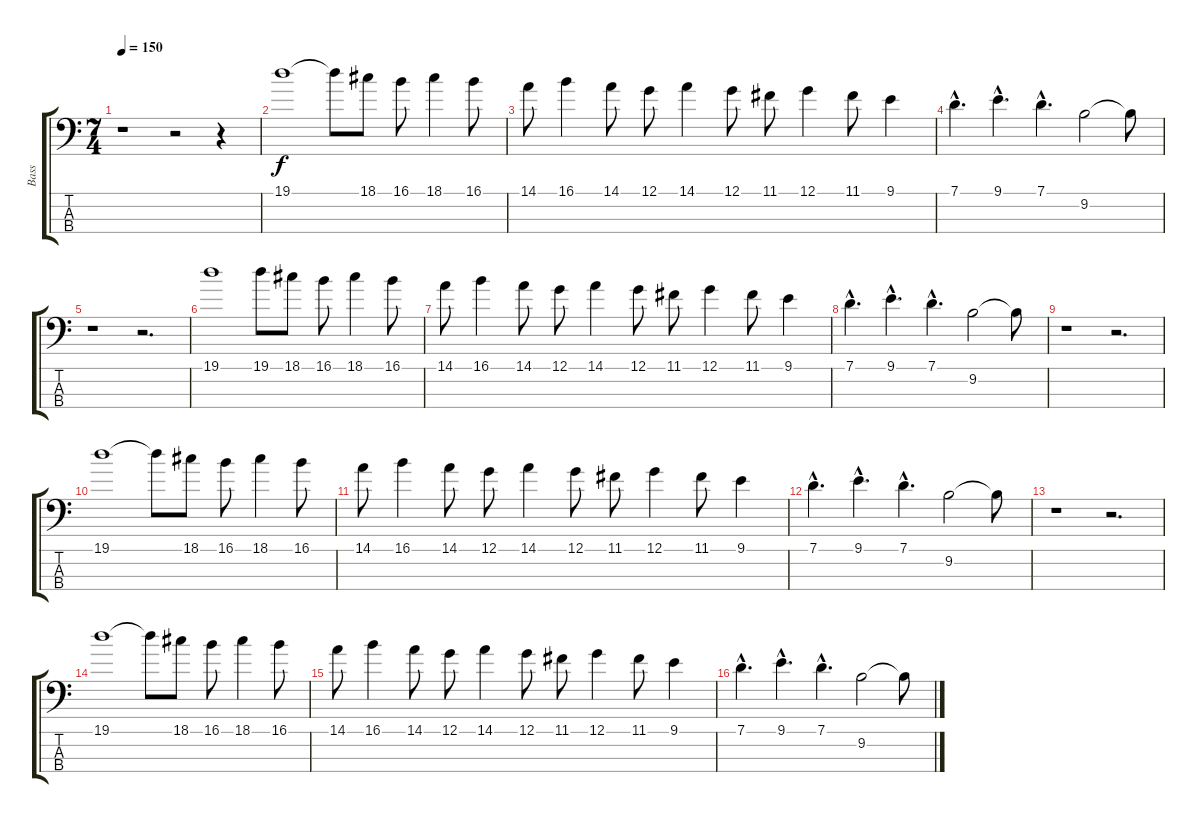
\track ("Bass" "Bass") {instrument electricguitarclean}
\staff {score tabs}
\tuning (G2 D2 A1 E1) {hide}
\ts (7 4)
\tempo 150
\clef f4
\ks c
r.1{dy f} r.2 r.4 |
19.1.1 19.1{t}.8 18.1.8 16.1.8 18.1.4 16.1.8 |
14.1.8 16.1.4 14.1.8 12.1.8 14.1.4 12.1.8 11.1.8 12.1.4 11.1.8 9.1.4 |
7.1{hac}.4{d} 9.1{hac}.4{d} 7.1{hac}.4{d} 9.2.2 9.2{t}.8 |
r.1 r.2{d} |
19.1.1 19.1.8 18.1.8 16.1.8 18.1.4 16.1.8 |
14.1.8 16.1.4 14.1.8 12.1.8 14.1.4 12.1.8 11.1.8 12.1.4 11.1.8 9.1.4 |
7.1{hac}.4{d} 9.1{hac}.4{d} 7.1{hac}.4{d} 9.2.2 9.2{t}.8 |
r.1 r.2{d} |
19.1.1 19.1{t}.8 18.1.8 16.1.8 18.1.4 16.1.8 |
14.1.8 16.1.4 14.1.8 12.1.8 14.1.4 12.1.8 11.1.8 12.1.4 11.1.8 9.1.4 |
7.1{hac}.4{d} 9.1{hac}.4{d} 7.1{hac}.4{d} 9.2.2 9.2{t}.8 |
r.1 r.2{d} |
19.1.1 19.1{t}.8 18.1.8 16.1.8 18.1.4 16.1.8 |
14.1.8 16.1.4 14.1.8 12.1.8 14.1.4 12.1.8 11.1.8 12.1.4 11.1.8 9.1.4 |
7.1{hac}.4{d} 9.1{hac}.4{d} 7.1{hac}.4{d} 9.2.2 9.2{t}.8
